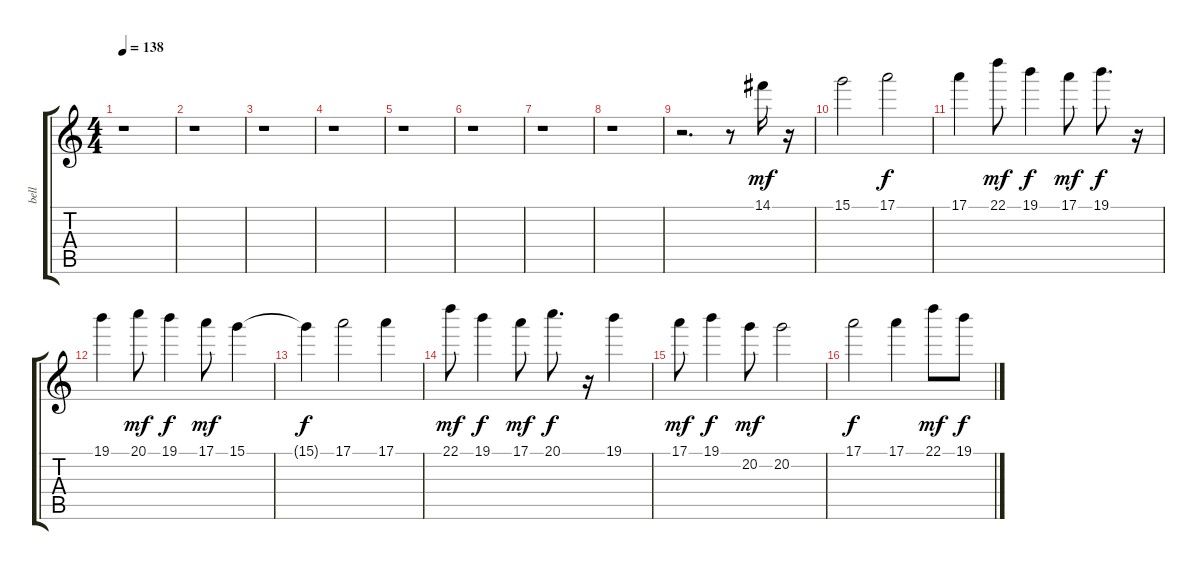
\track ("bell    " "bell    ") {instrument banjo}
\staff {score tabs}
\tuning (E4 B3 G3 D3 A2 E2) {hide}
\displaytranspose 12
\ts (4 4)
\tempo 138
\clef g2
\ks c
r.1{dy mf} |
r.1 |
r.1 |
r.1 |
r.1 |
r.1 |
r.1 |
r.1 |
r.2{d} r.8 14.1.16 r.16 |
15.1.2 17.1.2{dy f} |
17.1.4 22.1.8{dy mf} 19.1.4{dy f} 17.1.8{dy mf} 19.1.8{d dy f} r.16 |
19.1.4 20.1.8{dy mf} 19.1.4{dy f} 17.1.8{dy mf} 15.1.4 |
15.1{t}.4{dy f} 17.1.2 17.1.4 |
22.1.8{dy mf} 19.1.4{dy f} 17.1.8{dy mf} 20.1.8{d dy f} r.16 19.1.4 |
17.1.8{dy mf} 19.1.4{dy f} 20.2.8{dy mf} 20.2.2 |
17.1.2{dy f} 17.1.4 22.1.8{dy mf} 19.1.8{dy f}
